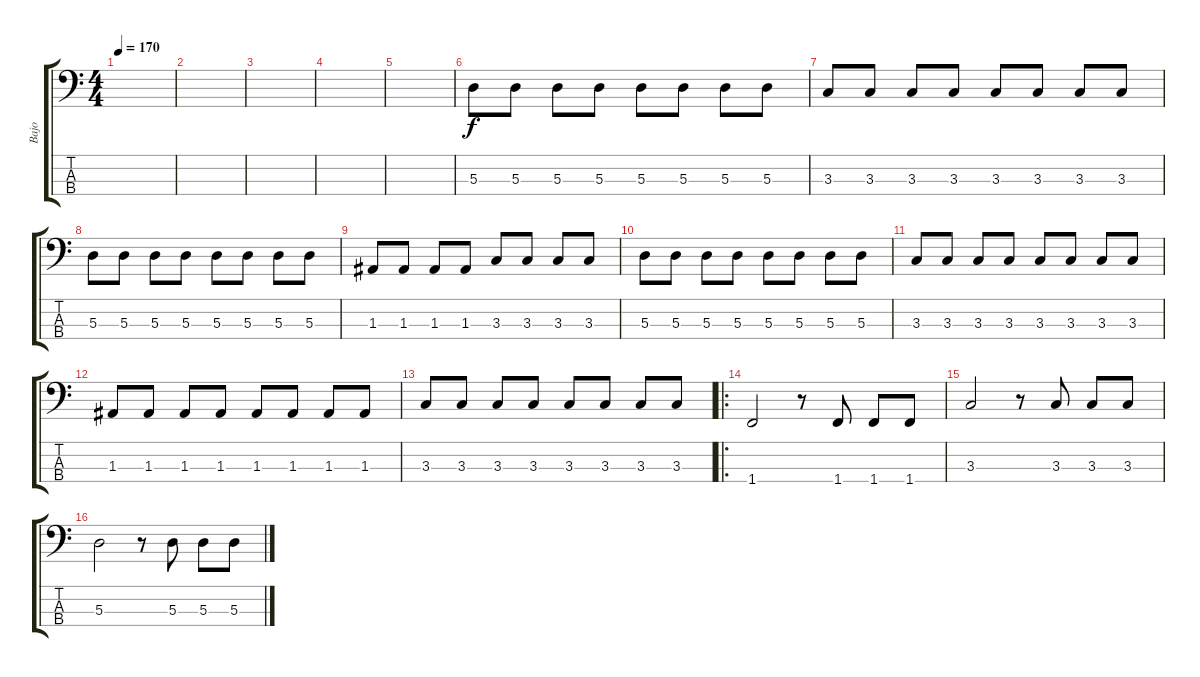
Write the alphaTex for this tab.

\track ("Bajo" "Bajo") {instrument electricbassfinger}
\staff {score tabs}
\tuning (G2 D2 A1 E1) {hide}
\ts (4 4)
\tempo 170
\clef f4
\ks c
|
|
|
|
|
5.3.8 5.3.8 5.3.8 5.3.8 5.3.8 5.3.8 5.3.8 5.3.8 |
3.3.8 3.3.8 3.3.8 3.3.8 3.3.8 3.3.8 3.3.8 3.3.8 |
5.3.8 5.3.8 5.3.8 5.3.8 5.3.8 5.3.8 5.3.8 5.3.8 |
1.3.8 1.3.8 1.3.8 1.3.8 3.3.8 3.3.8 3.3.8 3.3.8 |
5.3.8 5.3.8 5.3.8 5.3.8 5.3.8 5.3.8 5.3.8 5.3.8 |
3.3.8 3.3.8 3.3.8 3.3.8 3.3.8 3.3.8 3.3.8 3.3.8 |
1.3.8 1.3.8 1.3.8 1.3.8 1.3.8 1.3.8 1.3.8 1.3.8 |
3.3.8 3.3.8 3.3.8 3.3.8 3.3.8 3.3.8 3.3.8 3.3.8 |
\ro
1.4.2 r.8 1.4.8 1.4.8 1.4.8 |
3.3.2 r.8 3.3.8 3.3.8 3.3.8 |
5.3.2 r.8 5.3.8 5.3.8 5.3.8
